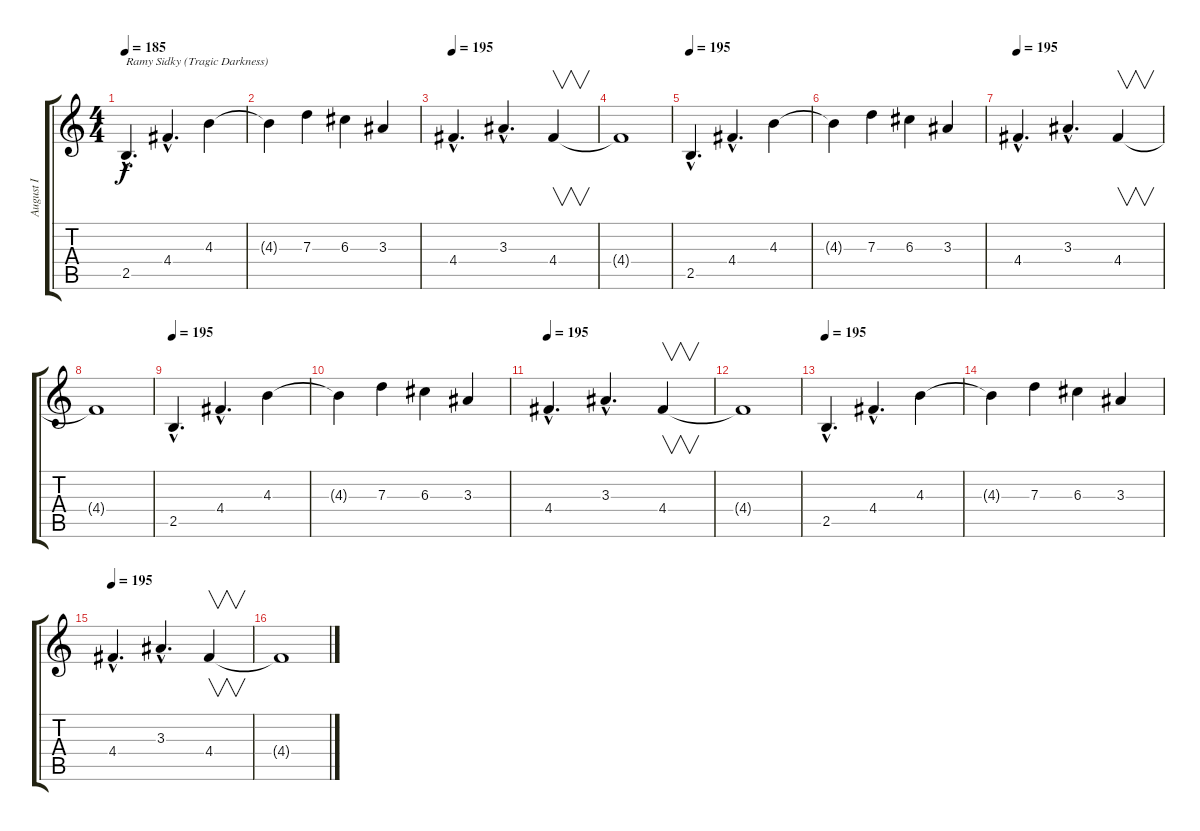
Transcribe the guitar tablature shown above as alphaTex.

\track ("August I" "August I") {instrument distortionguitar}
\staff {score tabs}
\tuning (E4 B3 G3 D3 A2 E2) {hide}
\ts (4 4)
\tempo 185
\tempo 195
\tempo 185
\clef g2
\ks c
2.5{hac}.4{d txt "Ramy Sidky (Tragic Darkness)" dy f instrument distortionguitar} 4.4{hac}.4{d} 4.3.4 |
4.3{t}.4 7.3.4 6.3.4 3.3.4 |
\tempo 195
4.4{hac}.4{d txt ""} 3.3{hac}.4{d} 4.4.4{v} |
4.4{t}.1 |
\tempo 195
2.5{hac}.4{d} 4.4{hac}.4{d} 4.3.4 |
4.3{t}.4 7.3.4 6.3.4 3.3.4 |
\tempo 195
4.4{hac}.4{d} 3.3{hac}.4{d} 4.4.4{v} |
4.4{t}.1 |
\tempo 195
2.5{hac}.4{d} 4.4{hac}.4{d} 4.3.4 |
4.3{t}.4 7.3.4 6.3.4 3.3.4 |
\tempo 195
4.4{hac}.4{d} 3.3{hac}.4{d} 4.4.4{v} |
4.4{t}.1 |
\tempo 195
2.5{hac}.4{d} 4.4{hac}.4{d} 4.3.4 |
4.3{t}.4 7.3.4 6.3.4 3.3.4 |
\tempo 195
4.4{hac}.4{d} 3.3{hac}.4{d} 4.4.4{v} |
4.4{t}.1
